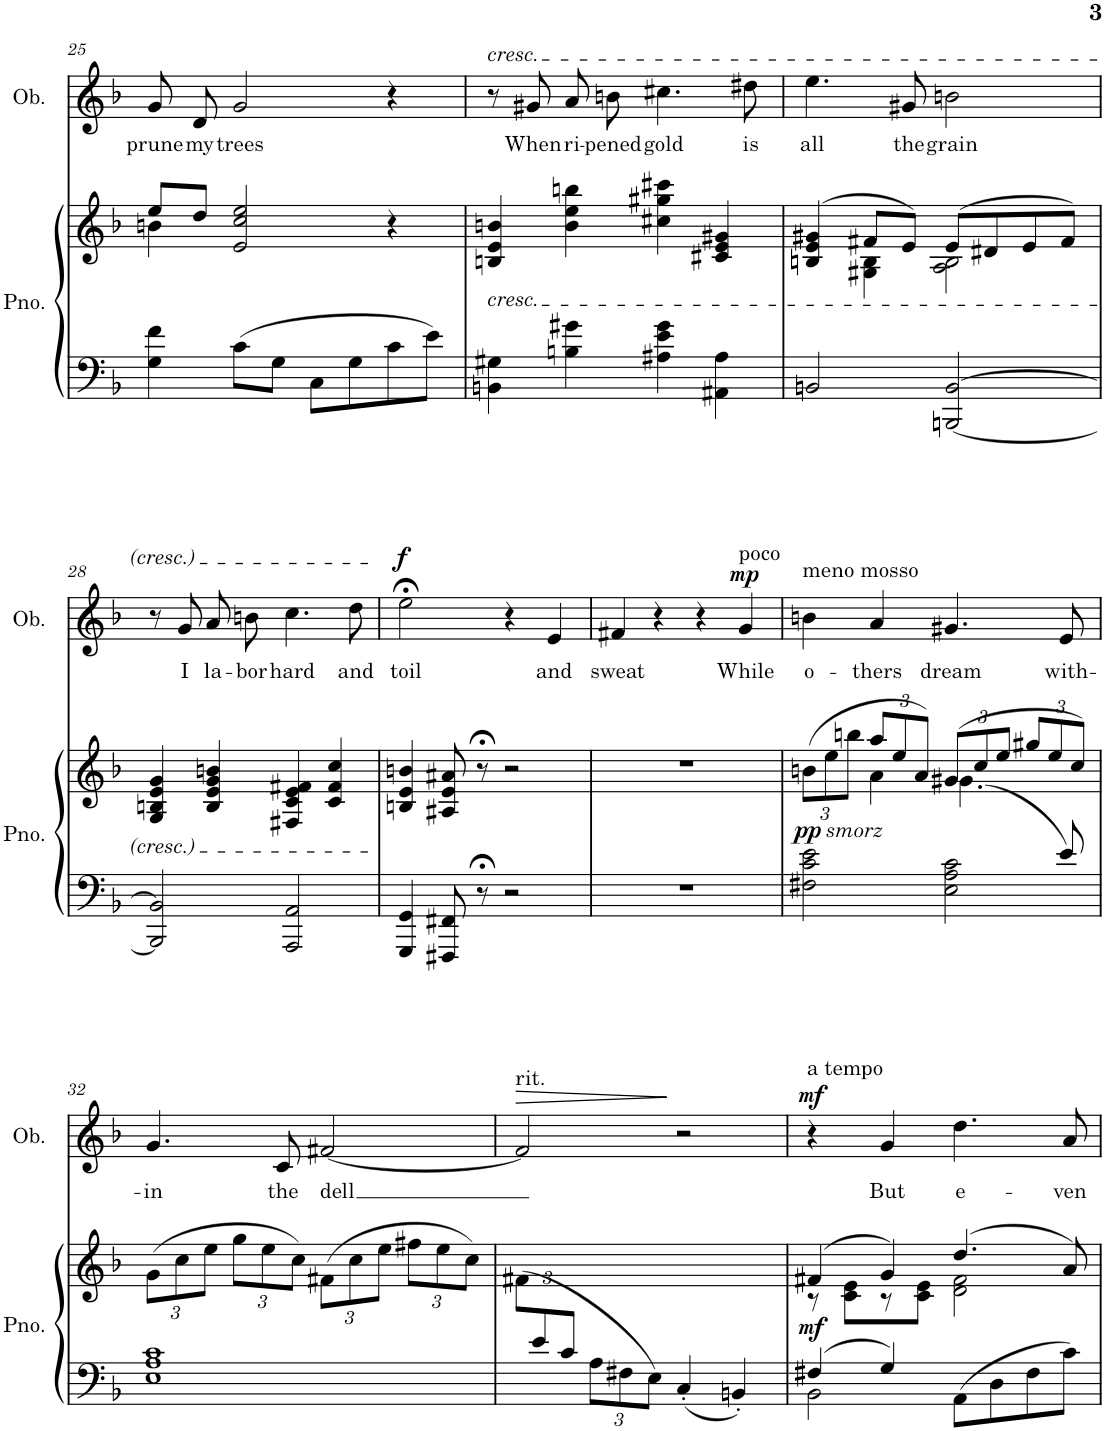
**kern	**kern	**dynam	**kern	**text	**dynam
*part2	*part2	*part2	*part1	*part1	*part1
*staff3	*staff2	*staff2/3	*staff1	*staff1	*staff1
*I"Piano	*	*	*I"Oboe	*	*
*I'Pno.	*	*	*I'Ob.	*	*
!!LO:PB:g=z
*clefF4	*clefG2	*	*clefG2	*	*
*k[b-]	*k[b-]	*	*k[b-]	*	*
*M4/4	*M4/4	*	*M4/4	*	*
=25	=25	=25	=25	=25	=25
*	*^	*	*	*	*
!	!	!	!	!	!LO:LY:b	!
4G\ 4f\	8ee/L	4bn\	.	8g/L	prune	.
!	!	!	!	!	!LO:LY:b	!
.	8dd/J	.	.	8d/J	my	.
!	!	!	!	!	!LO:LY:b	!
8c\L	2e/ 2cc/ 2ee/	2.ryy	.	2g/	trees	.
8G\J	.	.	.	.	.	.
8C\L	.	.	.	.	.	.
8G\	.	.	.	.	.	.
8c\	4r	.	.	4r	.	.
8e\J	.	.	.	.	.	.
*	*v	*v	*	*	*	*
=26	=26	=26	=26	=26	=26
!	!	!	!LO:TX:a:i:t=cresc.	!	!
!	!LO:TX:b:i:t=cresc.	!	!	!	!
4BBn\ 4G#X\	4Bn/ 4e/ 4bn/	.	8r	.	.
!	!	!	!	!LO:LY:b	!
.	.	.	8g#X/	When	.
!	!	!	!	!LO:LY:b	!
4Bn\ 4g#X\	4b\ 4ee\ 4bbn\	.	8a/L	ri-	.
!	!	!	!	!LO:LY:b	!
.	.	.	8bn/J	-pened	.
!	!	!	!	!LO:LY:b	!
4A#X\ 4e\ 4g#\	4cc#X\ 4gg#X\ 4ccc#X\	.	4.cc#X\	gold	.
4AA#X\ 4A#\	4c#X/ 4e/ 4g#X/	.	.	.	.
!	!	!	!	!LO:LY:b	!
.	.	.	8dd#X\	is	.
=27	=27	=27	=27	=27	=27
*	*^	*	*	*	*
!	!	!	!	!	!LO:LY:b	!
2BBn/	(4Bn/ 4e/ 4g#X/	4ryy	.	4.ee\	all	.
.	8f#X/L	4G#X\ 4B\	.	.	.	.
!	!	!	!	!	!LO:LY:b	!
.	8e/J)	.	.	8g#X/	the	.
!	!	!	!	!	!LO:LY:b	!
[2BBBn/ [2BB/	(8e/L	2A\ 2B\	.	2bn\	grain	.
.	8d#X/	.	.	.	.	.
.	8e/	.	.	.	.	.
.	8f#/J)	.	.	.	.	.
*	*v	*v	*	*	*	*
!!LO:LB:g=z
=28	=28	=28	=28	=28	=28
2BBB/] 2BB/]	4G/ 4Bn/ 4e/ 4g/	.	8r	.	.
!	!	!	!	!LO:LY:b	!
.	.	.	8g/	I	.
!	!	!	!	!LO:LY:b	!
.	4B/ 4e/ 4g/ 4bn/	.	8a/L	la-	.
!	!	!	!	!LO:LY:b	!
.	.	.	8bn/J	-bor	.
!	!	!	!	!LO:LY:b	!
2AAA/ 2AA/	4F#X/ 4c/ 4e/ 4f#X/	.	4.cc\	hard	.
.	4c/ 4f#/ 4cc/	.	.	.	.
!	!	!	!	!LO:LY:b	!
.	.	.	8dd\	and	.
=29	=29	=29	=29	=29	=29
!	!	!	!	!LO:LY:b	!LO:DY:a
4GGG/ 4GG/	4Bn/ 4e/ 4bn/	.	2ee;<\	toil	f
8FFF#X/ 8FF#X/	8A#X/ 8e/ 8a#X/	.	.	.	.
8r;<	8r;<	.	.	.	.
2r	2r	.	4r	.	.
!	!	!	!	!LO:LY:b	!
.	.	.	4e/	and	.
=30	=30	=30	=30	=30	=30
!	!	!	!	!LO:LY:b	!
1r	1r	.	4f#X/	sweat	.
.	.	.	4r	.	.
.	.	.	4r	.	.
!	!	!	!LO:TX:a:t=poco	!	!
!	!	!	!	!LO:LY:b	!LO:DY:a
.	.	.	4g/	While	mp
=31	=31	=31	=31	=31	=31
*^	*	*	*	*	*
*	*	*Xbrackettup	*	*	*	*
*	*	*^	*	*	*	*
!	!	!	!	!	!LO:TX:a:t=meno mosso	!	!
!	!	!LO:TX:b:i:t=smorz	!	!	!	!	!
!	!	!	!	!LO:DY:b	!	!LO:LY:b	!
2..ryy	2F#X\ 2c\ 2e\	(12bn\L	4ryy	pp	4bn\	o-	.
.	.	12ee\	.	.	.	.	.
.	.	12bbn\J	.	.	.	.	.
!	!	!	!	!	!	!LO:LY:b	!
.	.	12aa/L	4a\	.	4a/	-thers	.
.	.	12ee/	.	.	.	.	.
.	.	12a/J)	.	.	.	.	.
!	!	!	!	!	!	!LO:LY:b	!
.	2E\ 2A\ 2c\	(12g#X/L	(>4.g#\	.	4.g#X/	dream	.
.	.	12cc/	.	.	.	.	.
.	.	12ee/J	.	.	.	.	.
.	.	12gg#X/L	.	.	.	.	.
.	.	12ee/	.	.	.	.	.
!	!	!	!	!	!	!LO:LY:b	!
8e/)	.	.	8ryy	.	8e/	with-	.
.	.	12cc/J)	.	.	.	.	.
*v	*v	*	*	*	*	*	*
*	*v	*v	*	*	*	*
!!LO:LB:g=z
=32	=32	=32	=32	=32	=32
!	!	!	!	!LO:LY:b	!
1E 1A 1c	(12g\L	.	4.g/	-in	.
.	12cc\	.	.	.	.
.	12ee\J	.	.	.	.
.	12gg\L	.	.	.	.
.	12ee\	.	.	.	.
!	!	!	!	!LO:LY:b	!
.	.	.	8c/	the	.
.	12cc\J)	.	.	.	.
!	!	!	!	!LO:LY:b	!
.	(12f#X\L	.	[2f#X/	dell	.
.	12cc\	.	.	.	.
.	12ee\J	.	.	.	.
.	12ff#X\L	.	.	.	.
.	12ee\	.	.	.	.
.	12cc\J)	.	.	.	.
=33	=33	=33	=33	=33	=33
*	*^	*	*	*	*
!	!	!	!	!LO:TX:a:t=rit.	!	!
!	!	!	!	!	!	!LO:HP:b
12ryy	1ryy	(12f#X\L	.	2f#/]	.	>
12e/	.	12%11ryy	.	.	.	.
12c/J	.	.	.	.	.	.
*Xbrackettup	*	*	*	*	*	*
12A\L	.	.	.	.	.	.
12F#X\	.	.	.	.	.	.
12E\J)	.	.	.	.	.	.
4C'/	.	.	.	2r	.	]
4BBn'/	.	.	.	.	.	.
=34	=34	=34	=34	=34	=34	=34
*^	*	*	*	*	*	*
!	!	!	!	!	!LO:TX:a:t=a tempo	!	!
!	!	!	!	!LO:DY:b	!	!	!LO:DY:a
4F#X/	2BB-\	(4f#X/	8r	mf	4r	.	mf
.	.	.	8c\ 8e\L	.	.	.	.
!	!	!	!	!	!	!LO:LY:b	!
4G/	.	4g/)	8r	.	4g/	But	.
.	.	.	8c\ 8e\J	.	.	.	.
!	!	!	!	!	!	!LO:LY:b	!
8AA\L	2ryy	(4.dd/	2d\ 2f#\	.	4.dd\	e-	.
8D\	.	.	.	.	.	.	.
8F#\	.	.	.	.	.	.	.
!	!	!	!	!	!	!LO:LY:b	!
8c\J	.	8a/)	.	.	8a/	-ven	.
*v	*v	*	*	*	*	*	*
*	*v	*v	*	*	*	*
=	=	=	=	=	=
*-	*-	*-	*-	*-	*-
